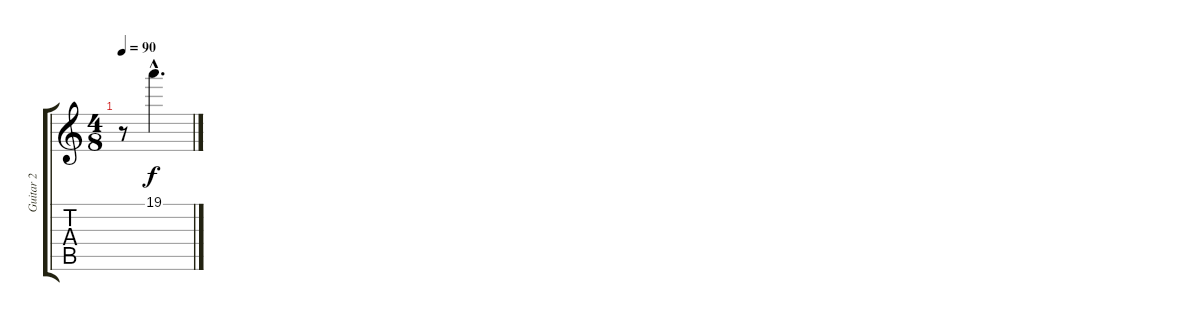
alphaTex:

\track ("Guitar 2" "Guitar 2") {instrument overdrivenguitar}
\staff {score tabs}
\tuning (D4 A3 F3 C3 G2 D2) {hide}
\ts (4 8)
\tempo 90
\clef g2
\ks c
r.8{dy f} 19.1{hac}.4{d}
